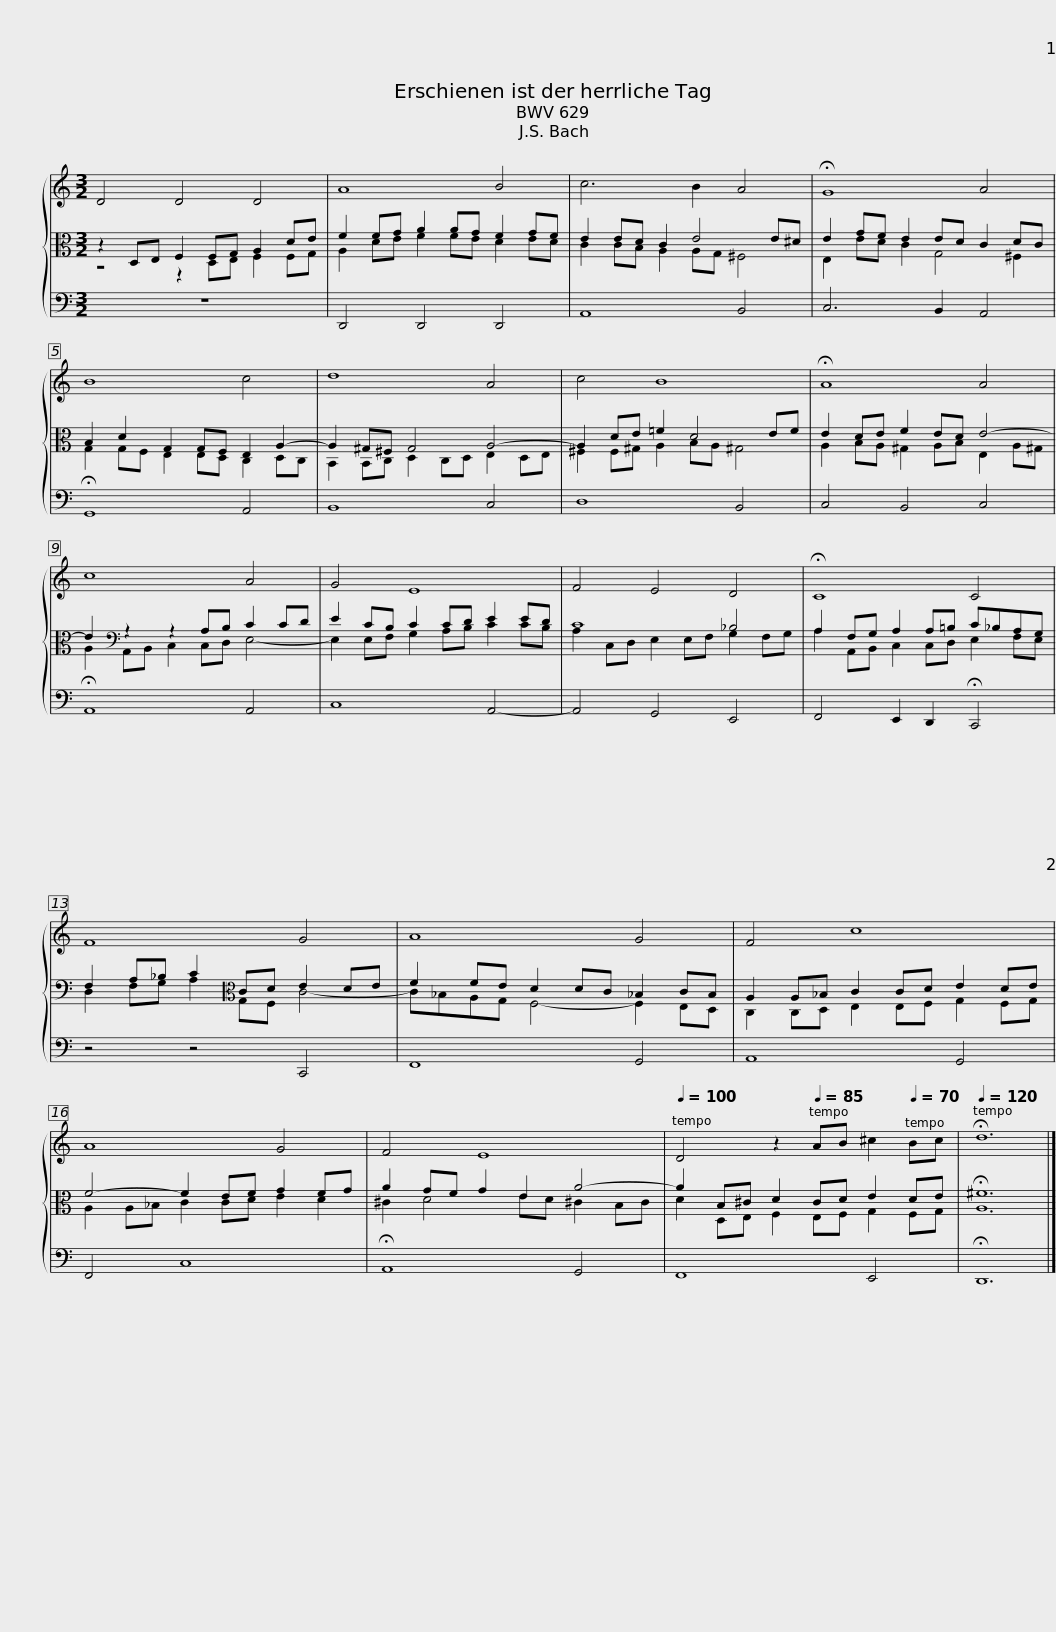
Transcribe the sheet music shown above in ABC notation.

X:1
%%score { 1 | ( 2 3 ) | 4 }
L:1/8
M:3/2
I:linebreak $
K:C
V:1 treble
V:2 alto
V:3 alto
V:4 bass
V:1
 D4 D4 D4 | A8 B4 | c6 B2 A4 | !fermata!G8 A4 |$ B8 c4 | %5
 d8 A4 | c4 B8 |$ !fermata!A8 A4 | c8 A4 | G4 E8 |$ %10
 F4 E4 D4 | !fermata!C8 C4 | F8 G4 |$ A8 G4 | F4 c8 | %15
 A8 G4 | F4 E8 |$[Q:1/4=100] D4 z2[Q:1/4=85] AB ^c2[Q:1/4=70] Bc |[Q:1/4=120] !fermata!d12 |] %19
V:2
 z2 D,E, F,2 F,G, A,2 DE | F2 FG A2 AG F2 GF | E2 ED C2 E4 E^D | E2 GF E2 ED C2 DC |$ B,2 D2 G,2 G,F, E,2 A,2- | %5
 A,2 ^G,^F, G,4 A,4- | A,2 DE =F2 D4 EF |$ E2 DE F2 ED E4- | E2[K:bass] z2 z2 A,B, C2 CD | E2 CB, C2 CD E2 ED |$ %10
 C8 _B,4 | A,2 F,G, A,2 A,=B, C_B,A,G, | F,2 A,_B, C2[K:alto] CD E2 DE |$ F2 FE D2 DC _B,2 CB, | A,2 A,_B, C2 CD E2 DE | %15
 F4- F2 EF G2 FG | A2 GF G2 E2 A4- |$ A2 B,^C D2 CD E2 DE | !fermata!^F12 |] %19
V:3
 z4 z2 D,E, F,2 F,G, | A,2 DE F2 FE D2 ED | C2 CB, A,2 A,G, ^F,4 | E,2 ED C2 G,4 ^F,2 |$ G,2 G,F, E,2 E,D, C,2 D,C, | %5
 B,,2 B,,C, D,2 C,D, E,2 D,E, | ^F,2 F,^G, A,2 B,A, ^G,4 |$ A,2 B,A, ^G,2 A,B, E,2 A,^G, | A,2[K:bass] A,,B,, C,2 C,D, E,4- | E,2 E,F, G,2 A,B, C2 CB, |$ %10
 A,2 C,D, E,2 E,F, G,2 F,G, | A,2 A,,B,, C,2 C,D, E,2 F,E, | D,2 F,G, A,2[K:alto] G,F, C4- |$ C_B,A,G, F,4- F,2 E,D, | C,2 C,D, E,2 E,F, G,2 F,G, | %15
 A,2 A,_B, C2 CD E2 D2 | ^C2 D4 ED ^C2 B,C |$ D2 D,E, F,2 E,F, G,2 F,G, | A,12 |] %19
V:4
 z12 | D,,4 D,,4 D,,4 | A,,8 B,,4 | C,6 B,,2 A,,4 |$ !fermata!G,,8 A,,4 | %5
 B,,8 C,4 | D,8 B,,4 |$ C,4 B,,4 C,4 | !fermata!A,,8 A,,4 | C,8 A,,4- |$ %10
 A,,4 G,,4 E,,4 | F,,4 E,,2 D,,2 !fermata!C,,4 | z4 z4 C,,4 |$ F,,8 G,,4 | A,,8 G,,4 | %15
 F,,4 C,8 | !fermata!A,,8 G,,4 |$ F,,8 E,,4 | !fermata!D,,12 |] %19
